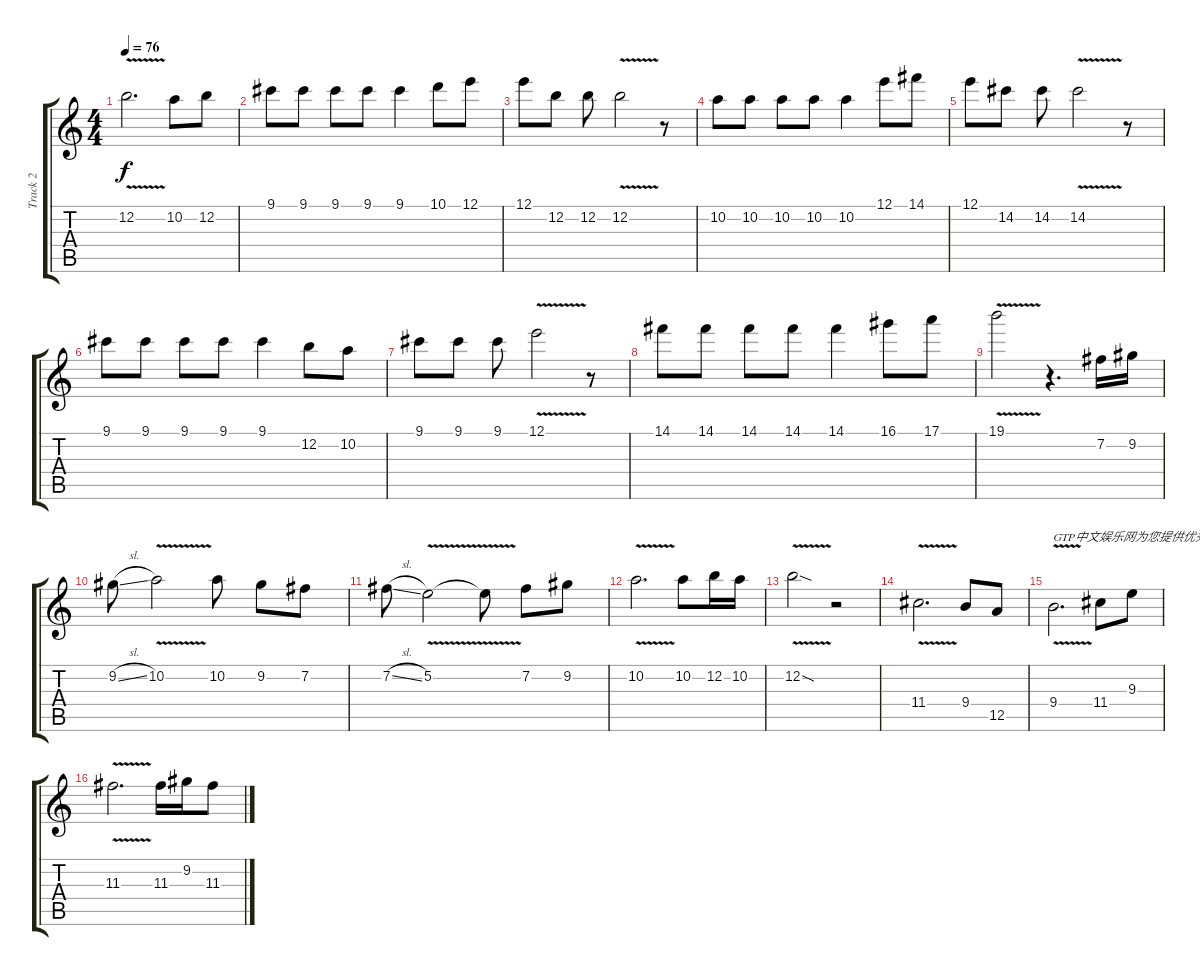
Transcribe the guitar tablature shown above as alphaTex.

\track ("Track 2" "Track 2") {instrument electricguitarclean}
\staff {score tabs}
\tuning (E4 B3 G3 D3 A2 E2) {hide}
\ts (4 4)
\tempo 76
\clef g2
\ks c
12.2{v}.2{d dy f} 10.2.8 12.2.8 |
9.1.8 9.1.8 9.1.8 9.1.8 9.1.4 10.1.8 12.1.8 |
12.1.8 12.2.8 12.2.8 12.2{v}.2 r.8 |
10.2.8 10.2.8 10.2.8 10.2.8 10.2.4 12.1.8 14.1.8 |
12.1.8 14.2.8 14.2.8 14.2{v}.2 r.8 |
9.1.8 9.1.8 9.1.8 9.1.8 9.1.4 12.2.8 10.2.8 |
9.1.8 9.1.8 9.1.8 12.1{v}.2 r.8 |
14.1.8 14.1.8 14.1.8 14.1.8 14.1.4 16.1.8 17.1.8 |
19.1{v}.2 r.4{d instrument electricguitarclean} 7.2.16 9.2.16 |
9.2{sl}.8 10.2{v}.2 10.2.8 9.2.8 7.2.8 |
7.2{sl}.8 5.2{v}.2 5.2{t}.8 7.2.8 9.2.8 |
10.2{v}.2{d} 10.2.8 12.2.16 10.2.16 |
12.2{v sod}.2 r.2 |
11.4{v}.2{d volume 16 instrument accordion} 9.4.8 12.5.8 |
9.4{v}.2{d txt "GTP中文娱乐网为您提供优秀的谱子"} 11.4.8 9.3.8 |
11.3{v}.2{d} 11.3.16 9.2.16 11.3.8
